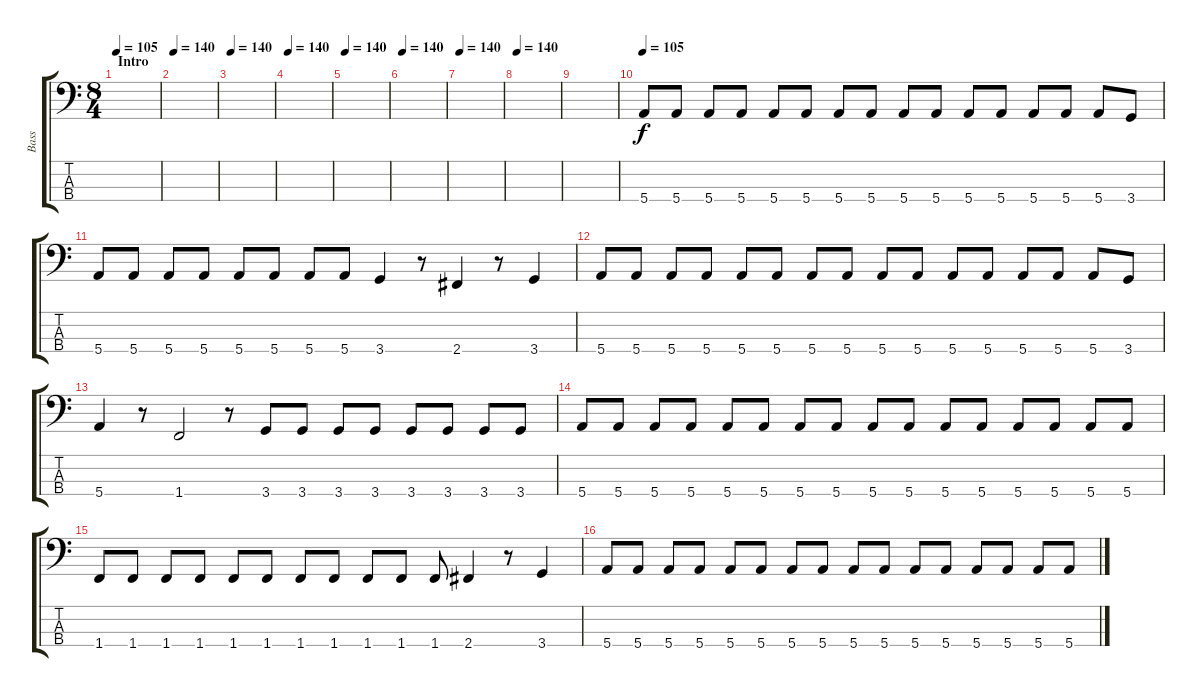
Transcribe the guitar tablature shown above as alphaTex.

\track ("Bass" "Bass") {instrument electricbassfinger}
\staff {score tabs}
\tuning (G2 D2 A1 E1) {hide}
\ts (8 4)
\section ("" "Intro")
\tempo 105
\tempo 140
\tempo 105
\clef f4
\ks c
|
\tempo 140
|
\tempo 140
|
\tempo 140
|
\tempo 140
|
\tempo 140
|
\tempo 140
|
\tempo 140
|
|
\tempo 105
5.4.8 5.4.8 5.4.8 5.4.8 5.4.8 5.4.8 5.4.8 5.4.8 5.4.8 5.4.8 5.4.8 5.4.8 5.4.8 5.4.8 5.4.8 3.4.8 |
5.4.8 5.4.8 5.4.8 5.4.8 5.4.8 5.4.8 5.4.8 5.4.8 3.4.4 r.8 2.4.4 r.8 3.4.4 |
5.4.8 5.4.8 5.4.8 5.4.8 5.4.8 5.4.8 5.4.8 5.4.8 5.4.8 5.4.8 5.4.8 5.4.8 5.4.8 5.4.8 5.4.8 3.4.8 |
5.4.4 r.8 1.4.2 r.8 3.4.8 3.4.8 3.4.8 3.4.8 3.4.8 3.4.8 3.4.8 3.4.8 |
5.4.8 5.4.8 5.4.8 5.4.8 5.4.8 5.4.8 5.4.8 5.4.8 5.4.8 5.4.8 5.4.8 5.4.8 5.4.8 5.4.8 5.4.8 5.4.8 |
1.4.8 1.4.8 1.4.8 1.4.8 1.4.8 1.4.8 1.4.8 1.4.8 1.4.8 1.4.8 1.4.8 2.4.4 r.8 3.4.4 |
5.4.8 5.4.8 5.4.8 5.4.8 5.4.8 5.4.8 5.4.8 5.4.8 5.4.8 5.4.8 5.4.8 5.4.8 5.4.8 5.4.8 5.4.8 5.4.8
